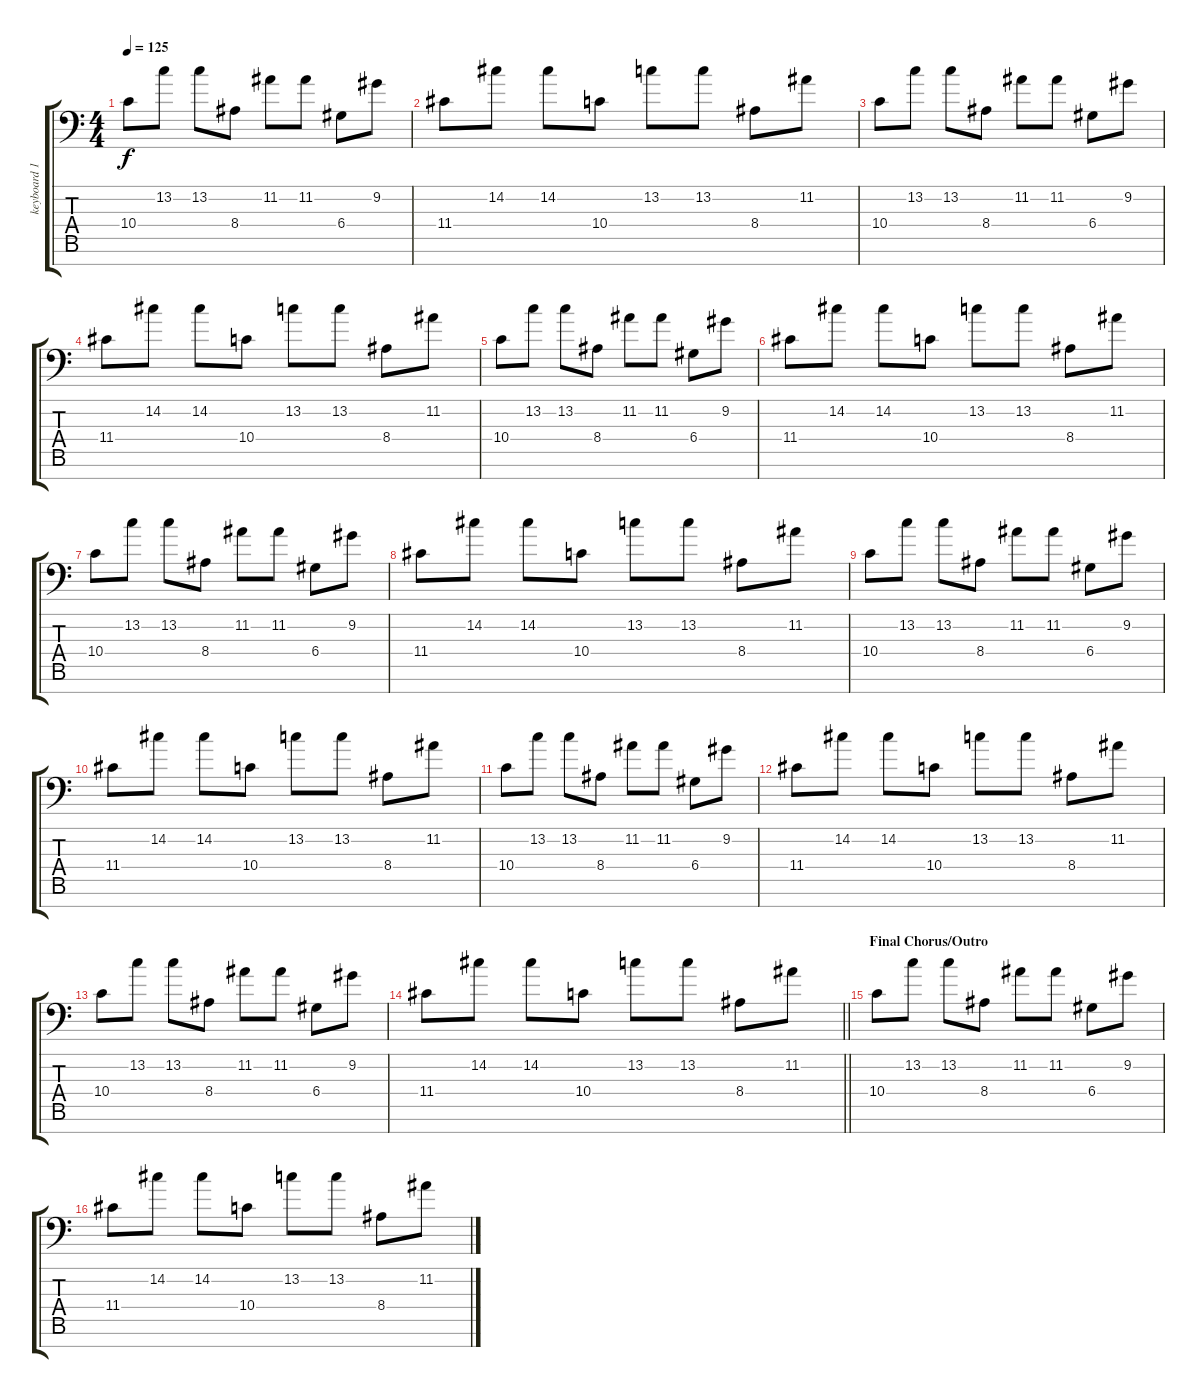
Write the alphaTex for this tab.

\track ("keyboard 1" "keyboard 1") {instrument lead2sawtooth}
\staff {score tabs}
\tuning (E4 B3 G3 D3 A2 E2 A1) {hide}
\ts (4 4)
\tempo 125
\clef f4
\ks c
10.4.8{dy f} 13.2.8 13.2.8 8.4.8 11.2.8 11.2.8 6.4.8 9.2.8 |
11.4.8 14.2.8 14.2.8 10.4.8 13.2.8 13.2.8 8.4.8 11.2.8 |
10.4.8 13.2.8 13.2.8 8.4.8 11.2.8 11.2.8 6.4.8 9.2.8 |
11.4.8 14.2.8 14.2.8 10.4.8 13.2.8 13.2.8 8.4.8 11.2.8 |
10.4.8 13.2.8 13.2.8 8.4.8 11.2.8 11.2.8 6.4.8 9.2.8 |
11.4.8 14.2.8 14.2.8 10.4.8 13.2.8 13.2.8 8.4.8 11.2.8 |
10.4.8 13.2.8 13.2.8 8.4.8 11.2.8 11.2.8 6.4.8 9.2.8 |
11.4.8 14.2.8 14.2.8 10.4.8 13.2.8 13.2.8 8.4.8 11.2.8 |
10.4.8 13.2.8 13.2.8 8.4.8 11.2.8 11.2.8 6.4.8 9.2.8 |
11.4.8 14.2.8 14.2.8 10.4.8 13.2.8 13.2.8 8.4.8 11.2.8 |
10.4.8 13.2.8 13.2.8 8.4.8 11.2.8 11.2.8 6.4.8 9.2.8 |
11.4.8 14.2.8 14.2.8 10.4.8 13.2.8 13.2.8 8.4.8 11.2.8 |
10.4.8 13.2.8 13.2.8 8.4.8 11.2.8 11.2.8 6.4.8 9.2.8 |
\barLineRight lightlight
11.4.8 14.2.8 14.2.8 10.4.8 13.2.8 13.2.8 8.4.8 11.2.8 |
\section ("" "Final Chorus/Outro")
10.4.8 13.2.8 13.2.8 8.4.8 11.2.8 11.2.8 6.4.8 9.2.8 |
11.4.8 14.2.8 14.2.8 10.4.8 13.2.8 13.2.8 8.4.8 11.2.8
